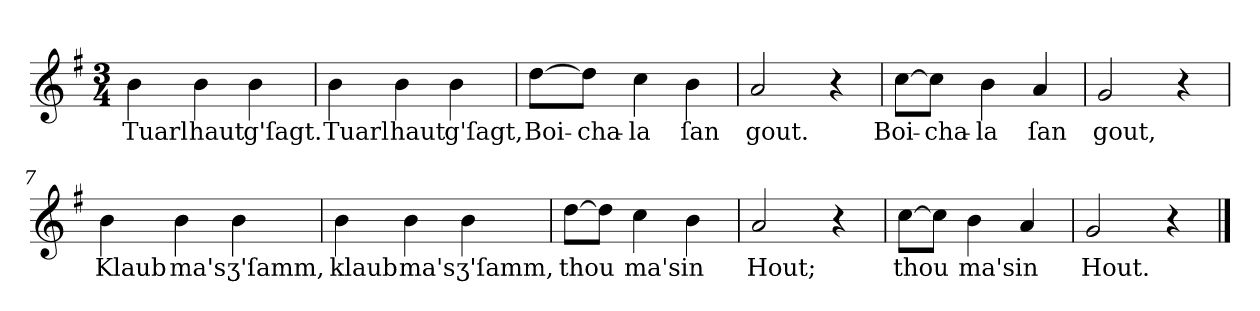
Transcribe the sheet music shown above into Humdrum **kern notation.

**kern	**text
*part1	*part1
*staff1	*staff1
*clefG2	*
*k[f#]	*
*G:	*
*M3/4	*
=1	=1
4b	Tuarl
4b	haut
4b	g'ſagt.
=2	=2
4b	Tuarl
4b	haut
4b	g'ſagt,
=3	=3
[8dd\L	Boi-
8dd\J]	-cha-
4cc	-la
4b	ſan
=4	=4
2a	gout.
4r	.
=5	=5
[8cc\L	Boi-
8cc\J]	-cha-
4b	-la
4a	ſan
=6	=6
2g	gout,
4r	.
=7	=7
4b	Klaub
4b	ma's
4b	ʒ'ſamm,
=8	=8
4b	klaub
4b	ma's
4b	ʒ'ſamm,
=9	=9
[8dd\L	thou
8dd\J]	.
4cc	ma's
4b	in
=10	=10
2a	Hout;
4r	.
=11	=11
[8cc\L	thou
8cc\J]	.
4b	ma's
4a	in
=12	=12
2g	Hout.
4r	.
==	==
*-	*-
